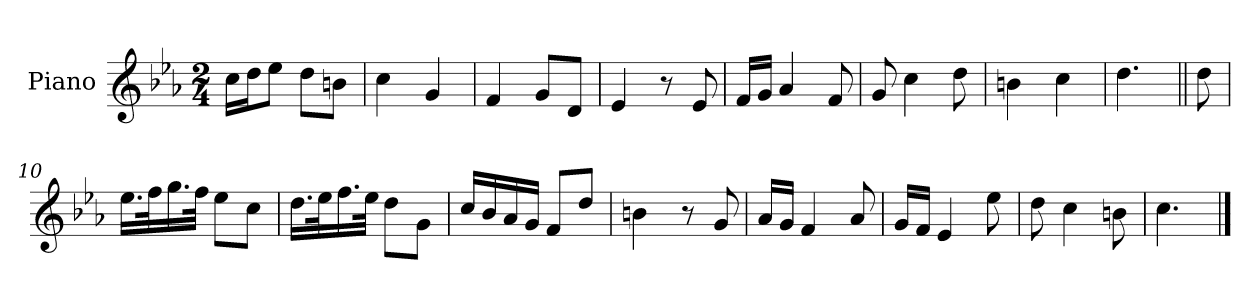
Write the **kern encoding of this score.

**kern
*part1
*staff1
*I"Piano
*I'Pno.
*clefG2
*k[b-e-a-]
*M2/4
=1
16cc\LL
16dd\J
8ee-\J
8dd\L
8bn\J
=2
4cc\
4g/
=3
4f/
8g/L
8d/J
=4
4e-/
8r
8e-/
=5
16f/LL
16g/JJ
4a-/
8f/
=6
8g/
4cc\
8dd\
=7
4bn\
4cc\
=8
4.dd\
=9||
8dd\
=10
16.ee-\LL
32ff\K
16.gg\
32ff\JJk
8ee-\L
8cc\J
=11
16.dd\LL
32ee-\K
16.ff\
32ee-\JJk
8dd\L
8g\J
=12
16cc/LL
16b-/
16a-/
16g/JJ
8f/L
8dd/J
=13
4bn\
8r
8g/
=14
16a-/LL
16g/JJ
4f/
8a-/
=15
16g/LL
16f/JJ
4e-/
8ee-\
=16
8dd\
4cc\
8bn\
=17
4.cc\
==
*-
